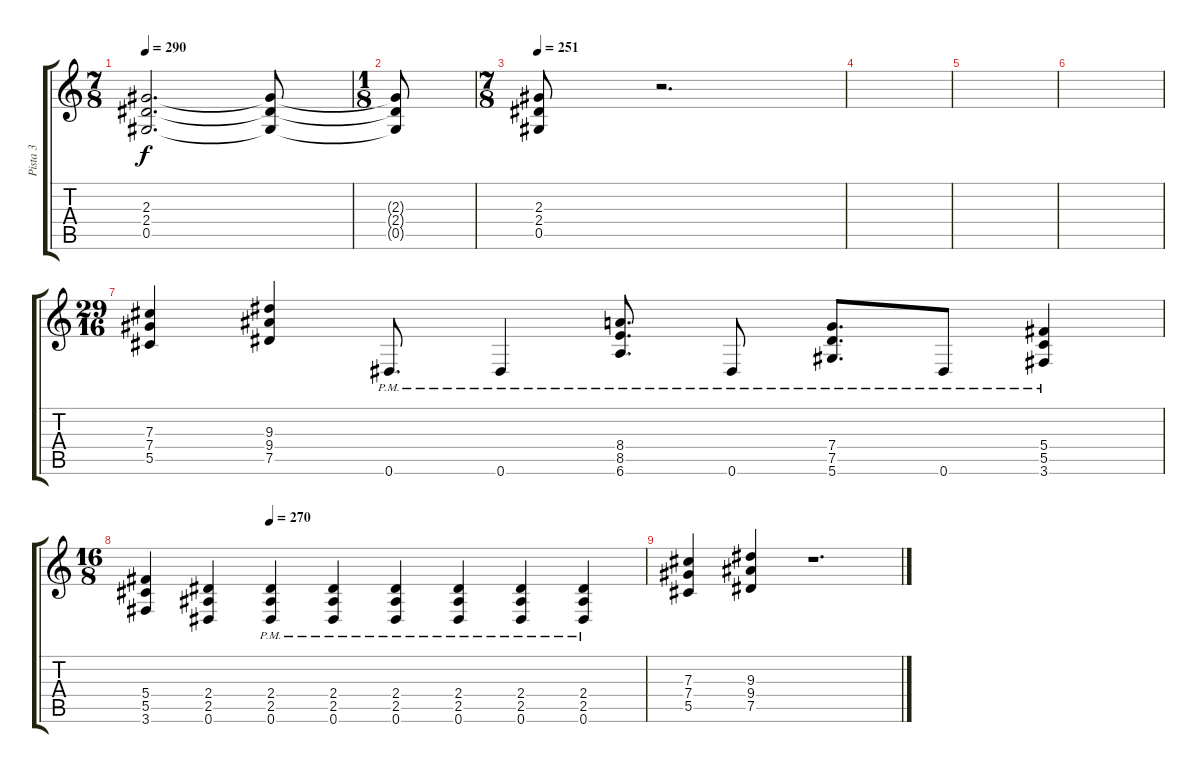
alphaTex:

\track ("Pista 3" "Pista 3") {instrument distortionguitar}
\staff {score tabs}
\tuning (Eb4 Bb3 Gb3 Db3 Ab2 Eb2) {hide}
\ts (7 8)
\tempo 290
\clef g2
\ks c
(2.3{t} 2.4{t} 0.5{t}).2{d dy f} (2.3{t} 2.4{t} 0.5{t}).8 |
\ts (1 8)
(2.3{t} 2.4{t} 0.5{t}).8 |
\ts (7 8)
\tempo 251
(2.3 2.4 0.5).8 r.2{d} |
|
|
|
\ts (29 16)
(7.3 7.4 5.5).4 (9.3 9.4 7.5).4 0.6{pm}.8{d} 0.6{pm}.4 (8.4{pm} 8.5{pm} 6.6{pm}).8{d} 0.6{pm}.8 (7.4{pm} 7.5{pm} 5.6{pm}).8{d} 0.6{pm}.8 (5.4{pm} 5.5{pm} 3.6{pm}).4 |
\ts (16 8)
\tempo (270 0.25)
(5.4 5.5 3.6).4 (2.4 2.5 0.6).4 (2.4{pm} 2.5{pm} 0.6{pm}).4 (2.4{pm} 2.5{pm} 0.6{pm}).4 (2.4{pm} 2.5{pm} 0.6{pm}).4 (2.4{pm} 2.5{pm} 0.6{pm}).4 (2.4{pm} 2.5{pm} 0.6{pm}).4 (2.4{pm} 2.5{pm} 0.6{pm}).4 |
(7.3 7.4 5.5).4 (9.3 9.4 7.5).4 r.1{d}
